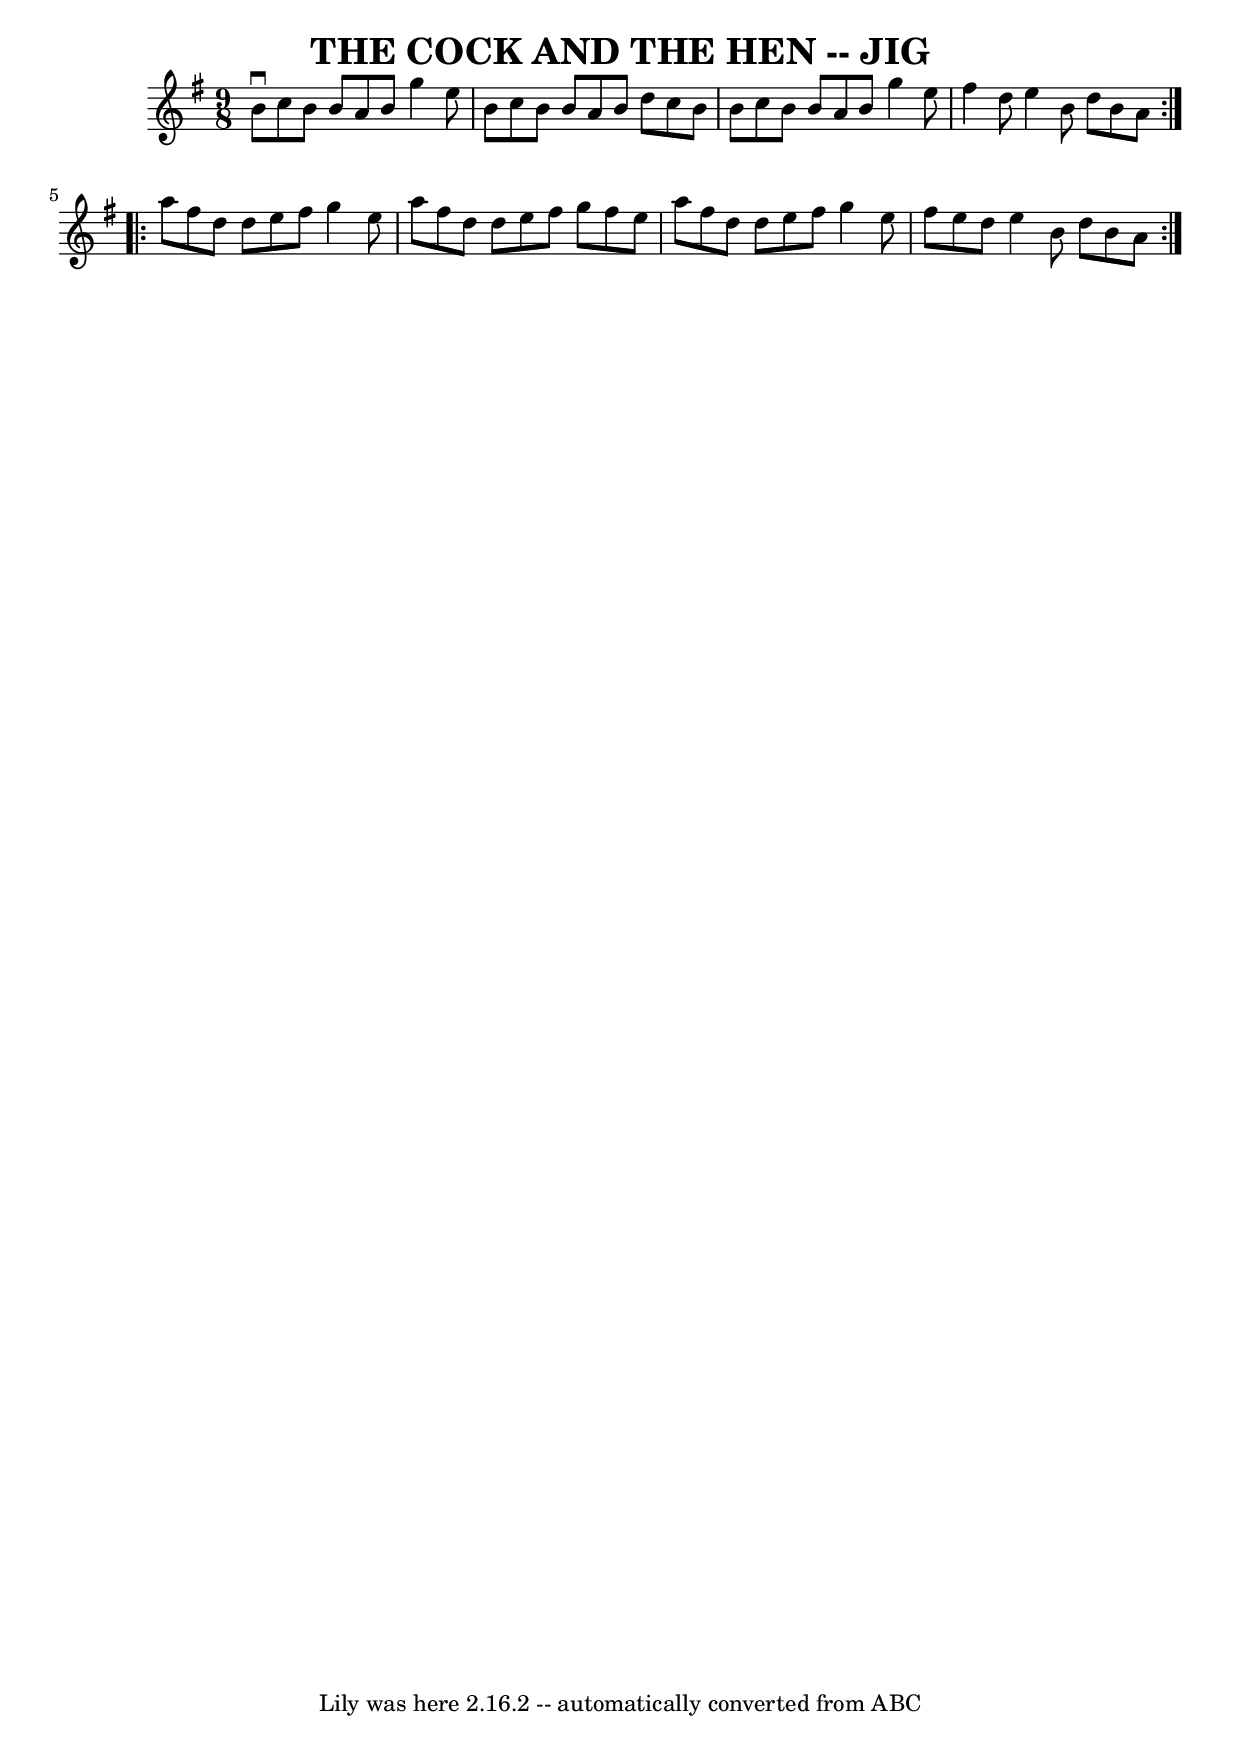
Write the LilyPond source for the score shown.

\version "2.16.2"
\include "Mammoth.ily"
\header {
  %% book = "Ryan's Mammoth Collection of Fiddle Tunes"
  crossRefNumber = "1"
  footnotes = ""
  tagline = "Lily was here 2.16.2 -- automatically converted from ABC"
  title = "THE COCK AND THE HEN -- JIG"

}
voicedefault =  {



  \repeat volta 2 {

    \time 9/8 
    \key g \major
 b'8^\downbow c''8 b'8 b'8 a'8 b'8    
    g''4 e''8    |
    b'8 c''8 b'8 b'8 a'8 b'8 d''8    
    c''8 b'8    |
    b'8 c''8 b'8 b'8 a'8 b'8 g''4    
    e''8    |
    fis''4 d''8 e''4 b'8 d''8 b'8 a'8    
  }     

  \repeat volta 2 {
    a''8 fis''8 d''8 d''8 e''8 fis''8 g''4    
    e''8    |
    a''8 fis''8 d''8 d''8 e''8 fis''8 g''8    
    fis''8 e''8    |
    a''8 fis''8 d''8 d''8 e''8 fis''8   
    g''4 e''8    |
    fis''8 e''8 d''8 e''4 b'8 d''8    
    b'8 a'8    
  }   

}

\score{
  <<

    \context Staff="default"
    {
      \voicedefault 
      
    }

  >>
  \layout {
    
  }
  \midi {
  }

}
